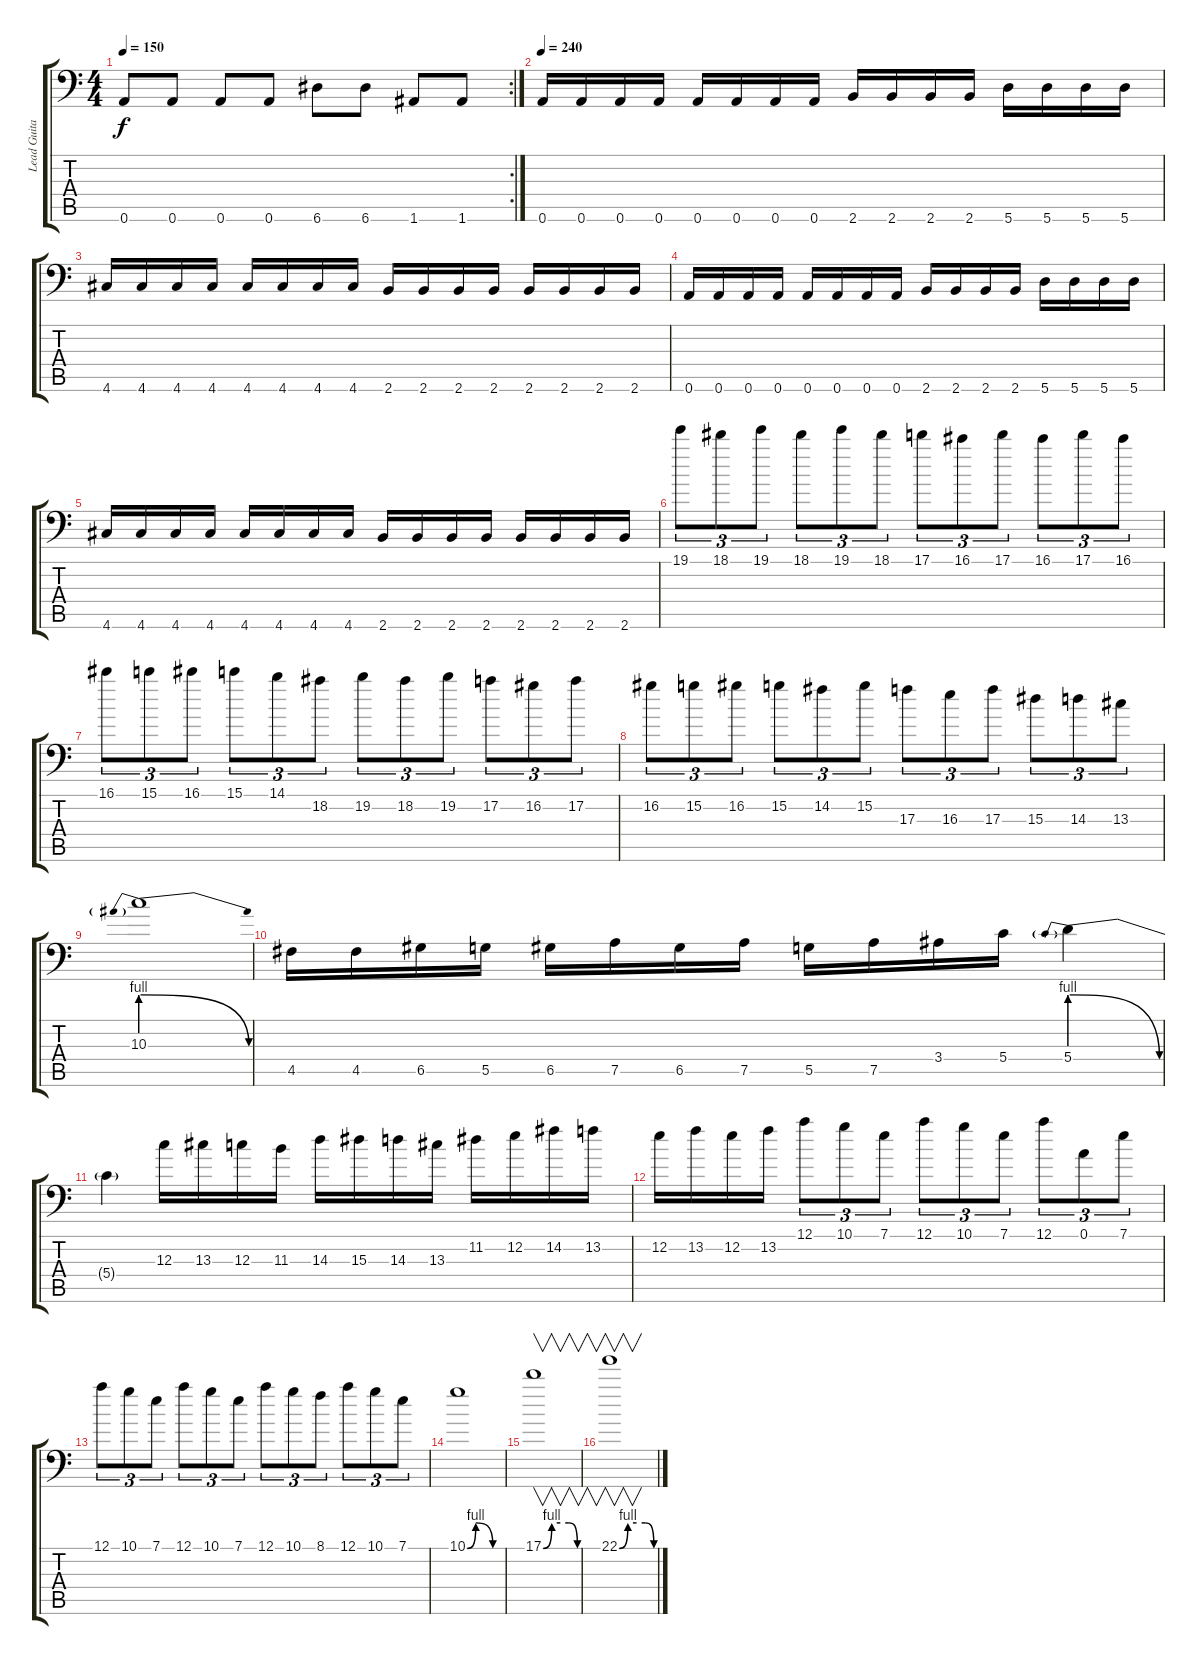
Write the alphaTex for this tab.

\track ("Lead Guitar" "Lead Guita") {instrument distortionguitar}
\staff {score tabs}
\tuning (A3 E3 C3 G2 D2 A1) {hide}
\rc 2
\ts (4 4)
\tempo 150
\clef f4
\ks c
0.6.8{dy f} 0.6.8 0.6.8 0.6.8 6.6.8 6.6.8 1.6.8 1.6.8 |
\tempo 240
0.6.16 0.6.16 0.6.16 0.6.16 0.6.16 0.6.16 0.6.16 0.6.16 2.6.16 2.6.16 2.6.16 2.6.16 5.6.16 5.6.16 5.6.16 5.6.16 |
4.6.16 4.6.16 4.6.16 4.6.16 4.6.16 4.6.16 4.6.16 4.6.16 2.6.16 2.6.16 2.6.16 2.6.16 2.6.16 2.6.16 2.6.16 2.6.16 |
0.6.16 0.6.16 0.6.16 0.6.16 0.6.16 0.6.16 0.6.16 0.6.16 2.6.16 2.6.16 2.6.16 2.6.16 5.6.16 5.6.16 5.6.16 5.6.16 |
4.6.16 4.6.16 4.6.16 4.6.16 4.6.16 4.6.16 4.6.16 4.6.16 2.6.16 2.6.16 2.6.16 2.6.16 2.6.16 2.6.16 2.6.16 2.6.16 |
19.1.8{tu (3 2) volume 16 balance 8} 18.1.8{tu (3 2)} 19.1.8{tu (3 2)} 18.1.8{tu (3 2)} 19.1.8{tu (3 2)} 18.1.8{tu (3 2)} 17.1.8{tu (3 2)} 16.1.8{tu (3 2)} 17.1.8{tu (3 2)} 16.1.8{tu (3 2)} 17.1.8{tu (3 2)} 16.1.8{tu (3 2)} |
16.1.8{tu (3 2)} 15.1.8{tu (3 2)} 16.1.8{tu (3 2)} 15.1.8{tu (3 2)} 14.1.8{tu (3 2)} 18.2.8{tu (3 2)} 19.2.8{tu (3 2)} 18.2.8{tu (3 2)} 19.2.8{tu (3 2)} 17.2.8{tu (3 2)} 16.2.8{tu (3 2)} 17.2.8{tu (3 2)} |
16.2.8{tu (3 2)} 15.2.8{tu (3 2)} 16.2.8{tu (3 2)} 15.2.8{tu (3 2)} 14.2.8{tu (3 2)} 15.2.8{tu (3 2)} 17.3.8{tu (3 2)} 16.3.8{tu (3 2)} 17.3.8{tu (3 2)} 15.3.8{tu (3 2)} 14.3.8{tu (3 2)} 13.3.8{tu (3 2)} |
10.3{be (prebendrelease 0 4 60 0)}.1 |
4.5.16 4.5.16 6.5.16 5.5.16 6.5.16 7.5.16 6.5.16 7.5.16 5.5.16 7.5.16 3.4.16 5.4.16 5.4{be (prebendrelease 0 4 60 0)}.4 |
5.4{t}.4 12.3.16 13.3.16 12.3.16 11.3.16 14.3.16 15.3.16 14.3.16 13.3.16 11.2.16 12.2.16 14.2.16 13.2.16 |
12.2.16 13.2.16 12.2.16 13.2.16 12.1.8{tu (3 2)} 10.1.8{tu (3 2)} 7.1.8{tu (3 2)} 12.1.8{tu (3 2)} 10.1.8{tu (3 2)} 7.1.8{tu (3 2)} 12.1.8{tu (3 2)} 0.1.8{tu (3 2)} 7.1.8{tu (3 2)} |
12.1.8{tu (3 2)} 10.1.8{tu (3 2)} 7.1.8{tu (3 2)} 12.1.8{tu (3 2)} 10.1.8{tu (3 2)} 7.1.8{tu (3 2)} 12.1.8{tu (3 2)} 10.1.8{tu (3 2)} 8.1.8{tu (3 2)} 12.1.8{tu (3 2)} 10.1.8{tu (3 2)} 7.1.8{tu (3 2)} |
10.1{be (custom 0 0 15 4 45 0 60 0)}.1 |
17.1{be (custom 0 0 15 4 30 4 45 4 60 0)}.1{v} |
22.1{be (custom 0 0 15 4 30 4 45 4 60 0)}.1{v}
